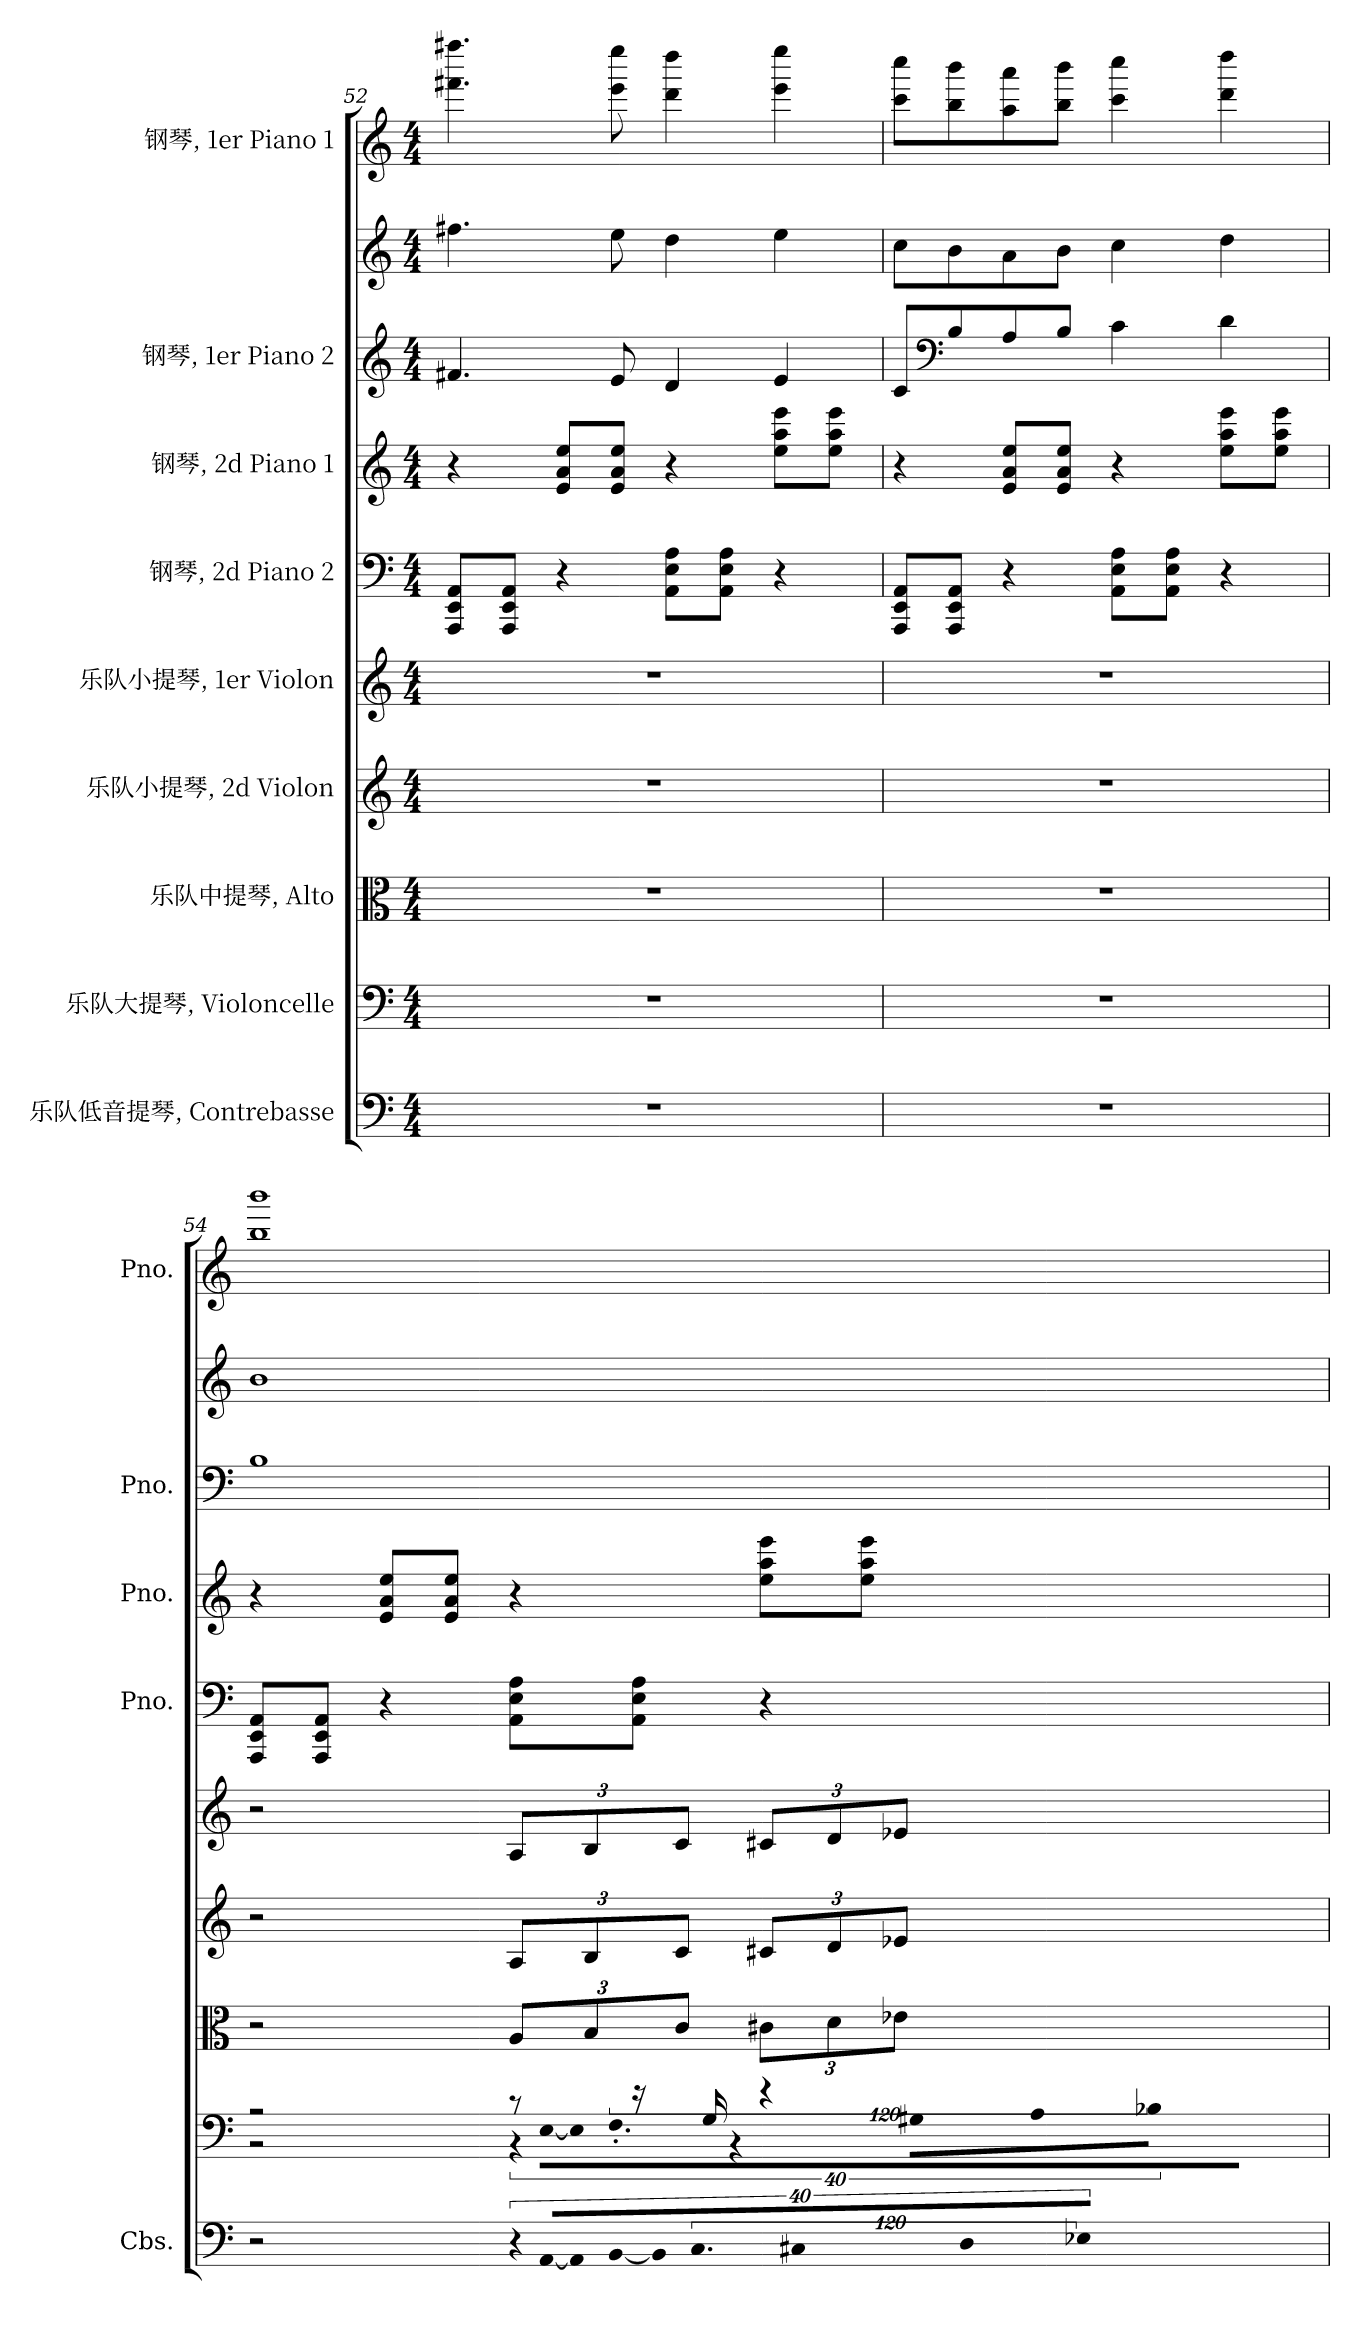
**kern	**kern	**kern	**kern	**kern	**kern	**kern	**kern	**kern	**kern
*part9	*part8	*part7	*part6	*part5	*part4	*part3	*part2	*part2	*part1
*staff10	*staff9	*staff8	*staff7	*staff6	*staff5	*staff4	*staff3	*staff2	*staff1
*I"乐队低音提琴, Contrebasse	*I"乐队大提琴, Violoncelle	*I"乐队中提琴, Alto	*I"乐队小提琴, 2d Violon	*I"乐队小提琴, 1er Violon	*I"钢琴, 2d Piano 2	*I"钢琴, 2d Piano 1	*I"钢琴, 1er Piano 2	*	*I"钢琴, 1er Piano 1
*I'Cbs.	*	*	*	*	*I'Pno.	*I'Pno.	*I'Pno.	*	*I'Pno.
*clefF4	*clefF4	*clefC3	*clefG2	*clefG2	*clefF4	*clefG2	*clefG2	*clefG2	*clefG2
*ITrd7c12	*	*	*	*	*	*	*	*	*
*k[]	*k[]	*k[]	*k[]	*k[]	*k[]	*k[]	*k[]	*k[]	*k[]
*M4/4	*M4/4	*M4/4	*M4/4	*M4/4	*M4/4	*M4/4	*M4/4	*M4/4	*M4/4
*MM143	*MM143	*MM143	*MM143	*MM143	*MM143	*MM143	*MM143	*MM143	*MM143
=52	=52	=52	=52	=52	=52	=52	=52	=52	=52
1r	1r	1r	1r	1r	8AAA/ 8EE/ 8AA/L	4r	4.f#X/	4.ff#X\	4.fff#X\ 4.ffff#X\
.	.	.	.	.	8AAA/ 8EE/ 8AA/J	.	.	.	.
.	.	.	.	.	4r	8e/ 8a/ 8ee/L	.	.	.
.	.	.	.	.	.	8e/ 8a/ 8ee/J	8e/	8ee\	8eee\ 8eeee\
.	.	.	.	.	8AA\ 8E\ 8A\L	4r	4d/	4dd\	4ddd\ 4dddd\
.	.	.	.	.	8AA\ 8E\ 8A\J	.	.	.	.
*	*	*	*	*	*	*	*	*	*MM151
.	.	.	.	.	4r	8ee\ 8aa\ 8eee\L	4e/	4ee\	4eee\ 4eeee\
.	.	.	.	.	.	8ee\ 8aa\ 8eee\J	.	.	.
=53	=53	=53	=53	=53	=53	=53	=53	=53	=53
*	*	*	*	*	*	*	*	*	*MM143
1r	1r	1r	1r	1r	8AAA/ 8EE/ 8AA/L	4r	8c/L	8cc\L	8ccc\ 8cccc\L
*	*	*	*	*	*	*	*clefF4	*	*
.	.	.	.	.	8AAA/ 8EE/ 8AA/J	.	8B/	8b\	8bb\ 8bbb\
.	.	.	.	.	4r	8e/ 8a/ 8ee/L	8A/	8a\	8aa\ 8aaa\
.	.	.	.	.	.	8e/ 8a/ 8ee/J	8B/J	8b\J	8bb\ 8bbb\J
.	.	.	.	.	8AA\ 8E\ 8A\L	4r	4c\	4cc\	4ccc\ 4cccc\
.	.	.	.	.	8AA\ 8E\ 8A\J	.	.	.	.
*	*	*	*	*	*	*	*	*	*MM151
.	.	.	.	.	4r	8ee\ 8aa\ 8eee\L	4d\	4dd\	4ddd\ 4dddd\
.	.	.	.	.	.	8ee\ 8aa\ 8eee\J	.	.	.
!!LO:PB:g=z
=54	=54	=54	=54	=54	=54	=54	=54	=54	=54
*	*	*	*	*	*	*	*	*	*MM145
*	*^	*	*	*	*	*	*	*	*
2r	2r	2r	2r	2r	2r	8AAA/ 8EE/ 8AA/L	4r	1B	1b	1bb 1bbb
.	.	.	.	.	.	8AAA/ 8EE/ 8AA/J	.	.	.	.
.	.	.	.	.	.	4r	8e/ 8a/ 8ee/L	.	.	.
.	.	.	.	.	.	.	8e/ 8a/ 8ee/J	.	.	.
!LO:N:vis=32	!	!LO:N:vis=32	!	!	!	!	!	!	!	!
*	*	*	*Xbrackettup	*Xbrackettup	*Xbrackettup	*	*	*	*	*
640%23r	8r	640%23r	12A/L	12A/L	12A/L	8AA\ 8E\ 8A\L	4r	.	.	.
!LO:N:vis=32	!	!LO:N:vis=32	!	!	!	!	!	!	!	!
[640%23AAA/LLL	.	[640%23E\LLL	.	.	.	.	.	.	.	.
!LO:N:vis=32	!	!LO:N:vis=32	!	!	!	!	!	!	!	!
640%23AAA/]	.	640%23E\J]	.	.	.	.	.	.	.	.
.	.	.	12B/	12B/	12B/	.	.	.	.	.
!LO:N:vis=32	!	!LO:N:vis=16.	!	!	!	!	!	!	!	!
[640%23BBB/	.	960%103F'\JJ	.	.	.	.	.	.	.	.
.	16r	.	.	.	.	8AA\ 8E\ 8A\J	.	.	.	.
!LO:N:vis=32	!	!	!	!	!	!	!	!	!	!
640%23BBB/J]	.	.	.	.	.	.	.	.	.	.
.	.	.	12c/J	12c/J	12c/J	.	.	.	.	.
!LO:N:vis=16.	!	!	!	!	!	!	!	!	!	!
960%103CC/	.	.	.	.	.	.	.	.	.	.
.	16G/	.	.	.	.	.	.	.	.	.
!	!	!LO:N:vis=16	!	!	!	!	!	!	!	!
.	.	1920%137r	.	.	.	.	.	.	.	.
.	4r	.	12c#X\L	12c#X/L	12c#X/L	4r	8ee\ 8aa\ 8eee\L	.	.	.
!	!	!LO:N:vis=16	!	!	!	!	!	!	!	!
.	.	1920%137G#X\LL	.	.	.	.	.	.	.	.
!LO:N:vis=16	!	!	!	!	!	!	!	!	!	!
1920%137CC#X/	.	.	.	.	.	.	.	.	.	.
.	.	.	12d\	12d/	12d/	.	.	.	.	.
!	!	!LO:N:vis=16	!	!	!	!	!	!	!	!
.	.	1920%137A\	.	.	.	.	.	.	.	.
!LO:N:vis=16	!	!	!	!	!	!	!	!	!	!
1920%137DD/	.	.	.	.	.	.	.	.	.	.
.	.	.	.	.	.	.	8ee\ 8aa\ 8eee\J	.	.	.
.	.	.	12e-X\J	12e-X/J	12e-X/J	.	.	.	.	.
!	!	!LO:N:vis=16	!	!	!	!	!	!	!	!
.	.	[1920%137B-X\JJ	.	.	.	.	.	.	.	.
!LO:N:vis=16	!	!	!	!	!	!	!	!	!	!
[1920%137EE-X/JJ	.	.	.	.	.	.	.	.	.	.
.	1920ryy	.	960ryy	960ryy	960ryy	960ryy	960ryy	960ryy	960ryy	960ryy
.	1920ryy	1920ryy	.	.	.	.	.	.	.	.
*	*v	*v	*	*	*	*	*	*	*	*
=	=	=	=	=	=	=	=	=	=
*-	*-	*-	*-	*-	*-	*-	*-	*-	*-
